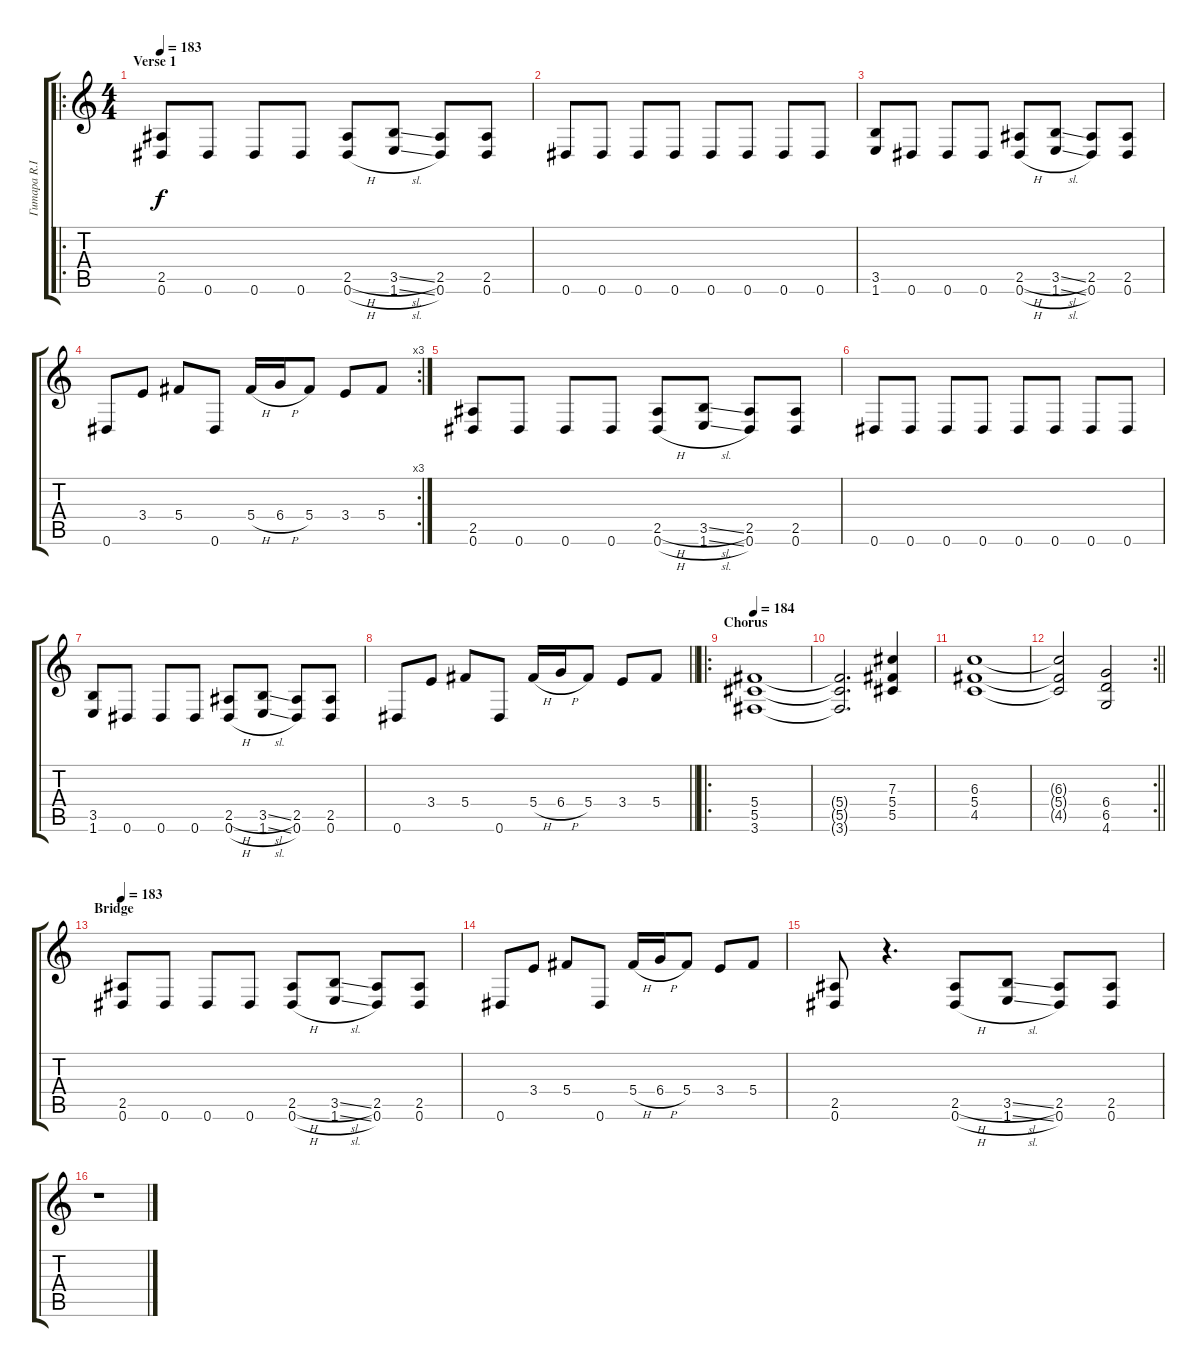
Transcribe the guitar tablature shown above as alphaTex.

\track ("Гитара R.I.P. Hanneman" "Гитара R.I") {instrument overdrivenguitar}
\staff {score tabs}
\tuning (Eb4 Bb3 Gb3 Db3 Ab2 Eb2) {hide}
\ro
\ts (4 4)
\section ("" "Verse 1")
\tempo 183
\clef g2
\ks c
(2.5 0.6).8{dy f} 0.6.8 0.6.8 0.6.8 (2.5{h} 0.6{h}).8 (3.5{sl} 1.6{sl}).8 (2.5 0.6).8 (2.5 0.6).8 |
0.6.8 0.6.8 0.6.8 0.6.8 0.6.8 0.6.8 0.6.8 0.6.8 |
(3.5 1.6).8 0.6.8 0.6.8 0.6.8 (2.5{h} 0.6{h}).8 (3.5{sl} 1.6{sl}).8 (2.5 0.6).8 (2.5 0.6).8 |
\rc 3
0.6.8 3.4.8 5.4.8 0.6.8 5.4{h}.16 6.4{h}.16 5.4.8 3.4.8 5.4.8 |
(2.5 0.6).8 0.6.8 0.6.8 0.6.8 (2.5{h} 0.6{h}).8 (3.5{sl} 1.6{sl}).8 (2.5 0.6).8 (2.5 0.6).8 |
0.6.8 0.6.8 0.6.8 0.6.8 0.6.8 0.6.8 0.6.8 0.6.8 |
(3.5 1.6).8 0.6.8 0.6.8 0.6.8 (2.5{h} 0.6{h}).8 (3.5{sl} 1.6{sl}).8 (2.5 0.6).8 (2.5 0.6).8 |
\barLineRight lightlight
0.6.8 3.4.8 5.4.8 0.6.8 5.4{h}.16 6.4{h}.16 5.4.8 3.4.8 5.4.8 |
\ro
\section ("" "Chorus")
\tempo 184
(5.4 5.5 3.6).1 |
(5.4{t} 5.5{t} 3.6{t}).2{d} (7.3 5.4 5.5).4 |
(6.3 5.4 4.5).1 |
\rc 2
\barLineRight lightlight
(6.3{t} 5.4{t} 4.5{t}).2 (6.4 6.5 4.6).2 |
\section ("" "Bridge")
\tempo 183
(2.5 0.6).8 0.6.8 0.6.8 0.6.8 (2.5{h} 0.6{h}).8 (3.5{sl} 1.6{sl}).8 (2.5 0.6).8 (2.5 0.6).8 |
0.6.8 3.4.8 5.4.8 0.6.8 5.4{h}.16 6.4{h}.16 5.4.8 3.4.8 5.4.8 |
(2.5 0.6).8 r.4{d} (2.5{h} 0.6{h}).8 (3.5{sl} 1.6{sl}).8 (2.5 0.6).8 (2.5 0.6).8 |
r.1
